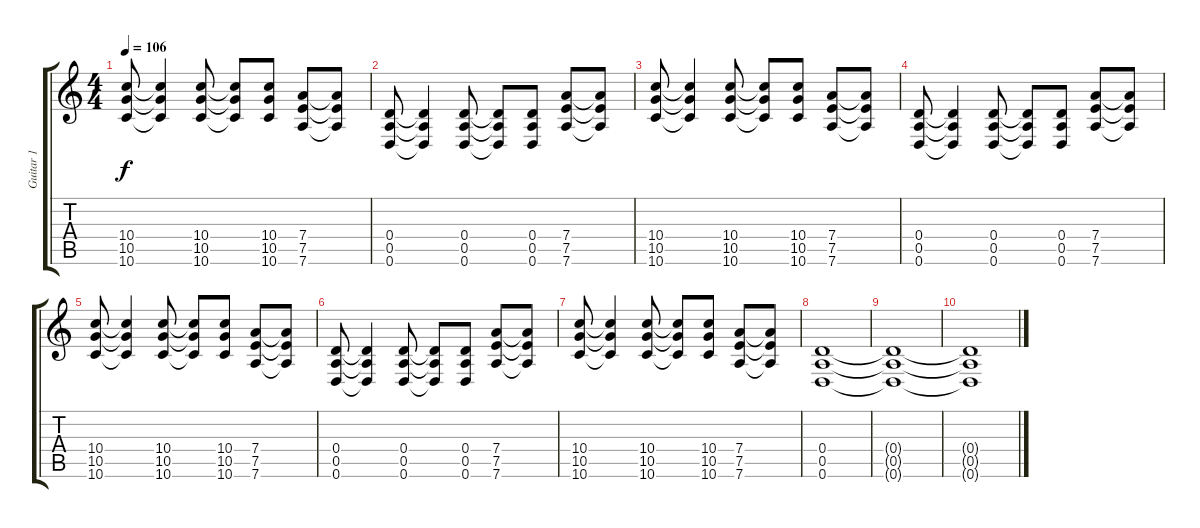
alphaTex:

\track ("Guitar 1" "Guitar 1") {instrument acousticguitarsteel}
\staff {score tabs}
\tuning (E4 B3 G3 D3 A2 D2) {hide}
\ts (4 4)
\tempo 106
\clef g2
\ks c
(10.4 10.5 10.6).8{dy f} (10.4{t} 10.5{t} 10.6{t}).4 (10.4 10.5 10.6).8 (10.4{t} 10.5{t} 10.6{t}).8 (10.4 10.5 10.6).8 (7.4 7.5 7.6).8 (7.4{t} 7.5{t} 7.6{t}).8 |
(0.4 0.5 0.6).8 (0.4{t} 0.5{t} 0.6{t}).4 (0.4 0.5 0.6).8 (0.4{t} 0.5{t} 0.6{t}).8 (0.4 0.5 0.6).8 (7.4 7.5 7.6).8 (7.4{t} 7.5{t} 7.6{t}).8 |
(10.4 10.5 10.6).8 (10.4{t} 10.5{t} 10.6{t}).4 (10.4 10.5 10.6).8 (10.4{t} 10.5{t} 10.6{t}).8 (10.4 10.5 10.6).8 (7.4 7.5 7.6).8 (7.4{t} 7.5{t} 7.6{t}).8 |
(0.4 0.5 0.6).8 (0.4{t} 0.5{t} 0.6{t}).4 (0.4 0.5 0.6).8 (0.4{t} 0.5{t} 0.6{t}).8 (0.4 0.5 0.6).8 (7.4 7.5 7.6).8 (7.4{t} 7.5{t} 7.6{t}).8 |
(10.4 10.5 10.6).8 (10.4{t} 10.5{t} 10.6{t}).4 (10.4 10.5 10.6).8 (10.4{t} 10.5{t} 10.6{t}).8 (10.4 10.5 10.6).8 (7.4 7.5 7.6).8 (7.4{t} 7.5{t} 7.6{t}).8 |
(0.4 0.5 0.6).8 (0.4{t} 0.5{t} 0.6{t}).4 (0.4 0.5 0.6).8 (0.4{t} 0.5{t} 0.6{t}).8 (0.4 0.5 0.6).8 (7.4 7.5 7.6).8 (7.4{t} 7.5{t} 7.6{t}).8 |
(10.4 10.5 10.6).8 (10.4{t} 10.5{t} 10.6{t}).4 (10.4 10.5 10.6).8 (10.4{t} 10.5{t} 10.6{t}).8 (10.4 10.5 10.6).8 (7.4 7.5 7.6).8 (7.4{t} 7.5{t} 7.6{t}).8 |
(0.4 0.5 0.6).1 |
(0.4{t} 0.5{t} 0.6{t}).1 |
(0.4{t} 0.5{t} 0.6{t}).1
